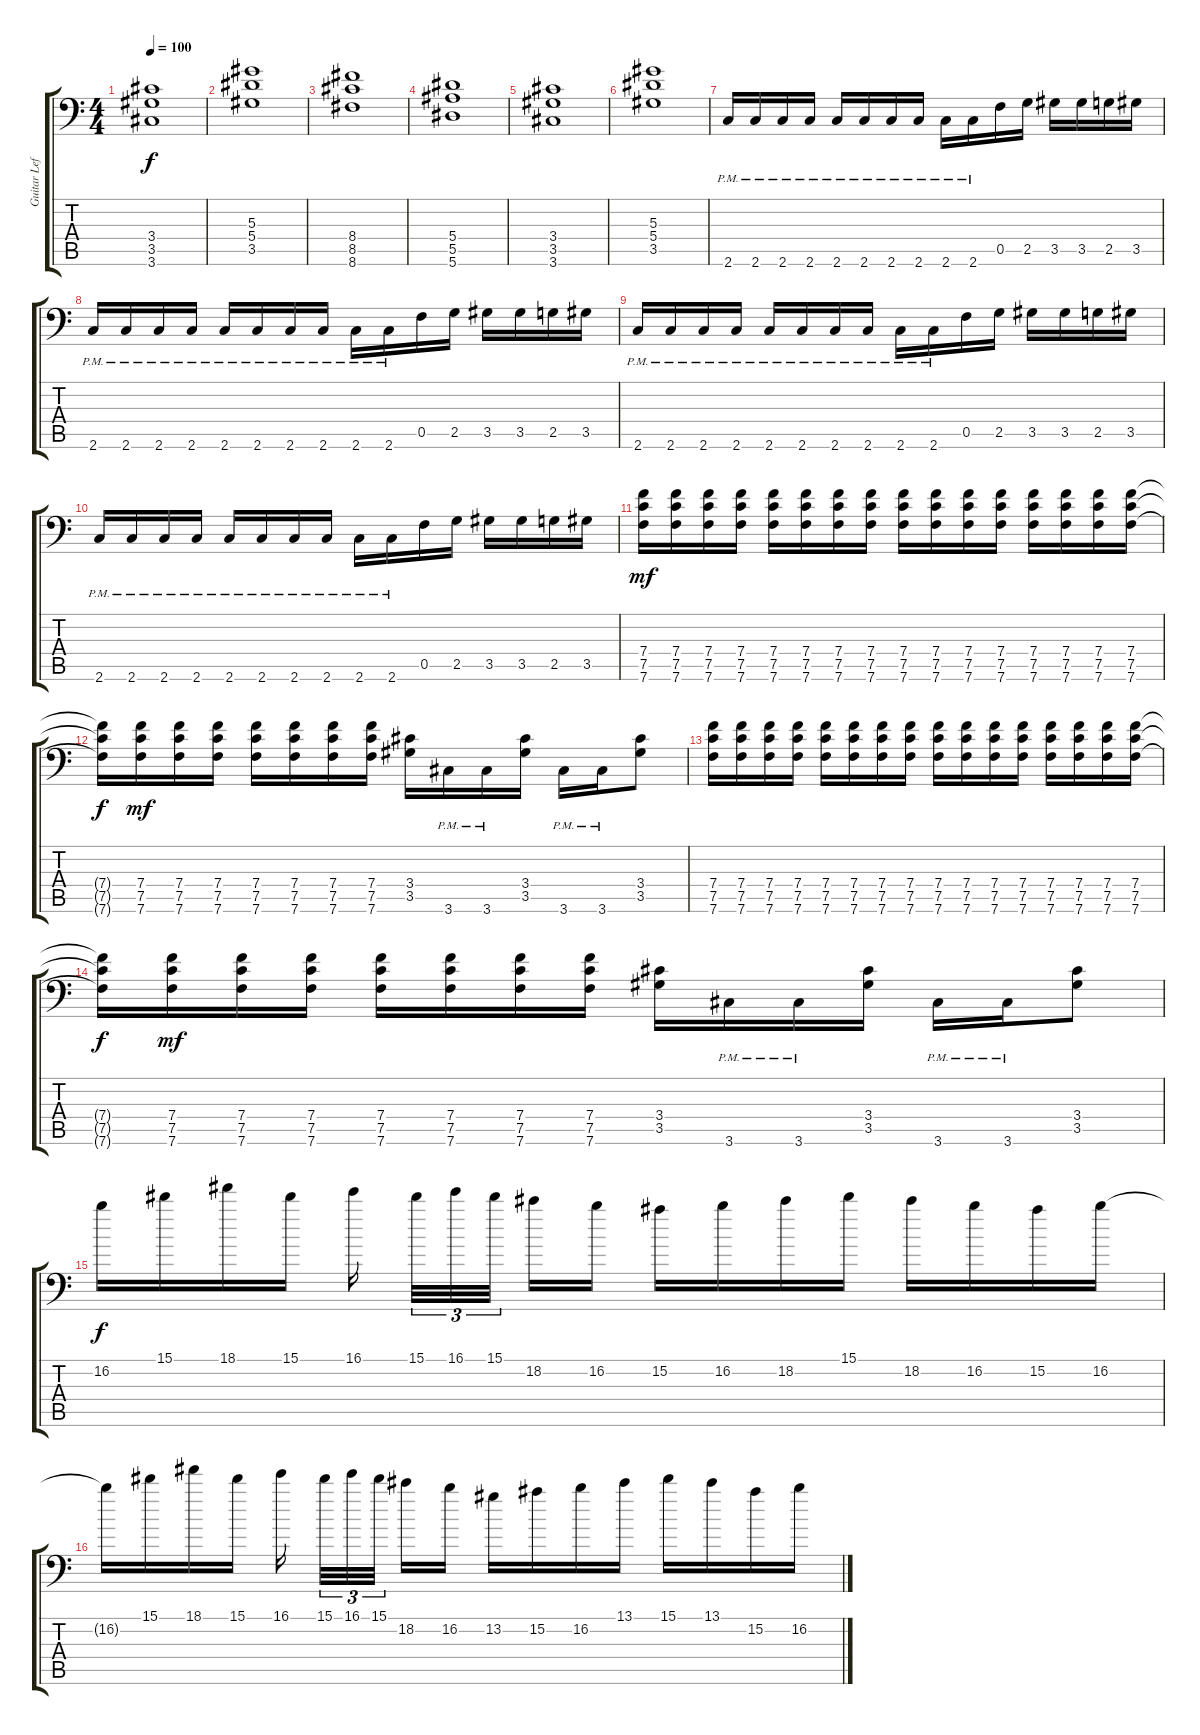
\track ("Guitar Left" "Guitar Lef") {instrument distortionguitar}
\staff {score tabs}
\tuning (C4 G3 Eb3 Bb2 F2 Bb1) {hide}
\ts (4 4)
\tempo 100
\clef f4
\ks c
(3.4 3.5 3.6).1{dy f} |
(5.3 5.4 3.5).1 |
(8.4 8.5 8.6).1 |
(5.4 5.5 5.6).1 |
(3.4 3.5 3.6).1 |
(5.3 5.4 3.5).1 |
2.6{pm}.16 2.6{pm}.16 2.6{pm}.16 2.6{pm}.16 2.6{pm}.16 2.6{pm}.16 2.6{pm}.16 2.6{pm}.16 2.6{pm}.16 2.6{pm}.16 0.5.16 2.5.16 3.5.16 3.5.16 2.5.16 3.5.16 |
2.6{pm}.16 2.6{pm}.16 2.6{pm}.16 2.6{pm}.16 2.6{pm}.16 2.6{pm}.16 2.6{pm}.16 2.6{pm}.16 2.6{pm}.16 2.6{pm}.16 0.5.16 2.5.16 3.5.16 3.5.16 2.5.16 3.5.16 |
2.6{pm}.16 2.6{pm}.16 2.6{pm}.16 2.6{pm}.16 2.6{pm}.16 2.6{pm}.16 2.6{pm}.16 2.6{pm}.16 2.6{pm}.16 2.6{pm}.16 0.5.16 2.5.16 3.5.16 3.5.16 2.5.16 3.5.16 |
2.6{pm}.16 2.6{pm}.16 2.6{pm}.16 2.6{pm}.16 2.6{pm}.16 2.6{pm}.16 2.6{pm}.16 2.6{pm}.16 2.6{pm}.16 2.6{pm}.16 0.5.16 2.5.16 3.5.16 3.5.16 2.5.16 3.5.16 |
(7.4 7.5 7.6).16{dy mf} (7.4 7.5 7.6).16 (7.4 7.5 7.6).16 (7.4 7.5 7.6).16 (7.4 7.5 7.6).16 (7.4 7.5 7.6).16 (7.4 7.5 7.6).16 (7.4 7.5 7.6).16 (7.4 7.5 7.6).16 (7.4 7.5 7.6).16 (7.4 7.5 7.6).16 (7.4 7.5 7.6).16 (7.4 7.5 7.6).16 (7.4 7.5 7.6).16 (7.4 7.5 7.6).16 (7.4 7.5 7.6).16 |
(7.4{t} 7.5{t} 7.6{t}).16{dy f} (7.4 7.5 7.6).16{dy mf} (7.4 7.5 7.6).16 (7.4 7.5 7.6).16 (7.4 7.5 7.6).16 (7.4 7.5 7.6).16 (7.4 7.5 7.6).16 (7.4 7.5 7.6).16 (3.4 3.5).16 3.6{pm}.16 3.6{pm}.16 (3.4 3.5).16 3.6{pm}.16 3.6{pm}.16 (3.4 3.5).8 |
(7.4 7.5 7.6).16 (7.4 7.5 7.6).16 (7.4 7.5 7.6).16 (7.4 7.5 7.6).16 (7.4 7.5 7.6).16 (7.4 7.5 7.6).16 (7.4 7.5 7.6).16 (7.4 7.5 7.6).16 (7.4 7.5 7.6).16 (7.4 7.5 7.6).16 (7.4 7.5 7.6).16 (7.4 7.5 7.6).16 (7.4 7.5 7.6).16 (7.4 7.5 7.6).16 (7.4 7.5 7.6).16 (7.4 7.5 7.6).16 |
(7.4{t} 7.5{t} 7.6{t}).16{dy f} (7.4 7.5 7.6).16{dy mf} (7.4 7.5 7.6).16 (7.4 7.5 7.6).16 (7.4 7.5 7.6).16 (7.4 7.5 7.6).16 (7.4 7.5 7.6).16 (7.4 7.5 7.6).16 (3.4 3.5).16 3.6{pm}.16 3.6{pm}.16 (3.4 3.5).16 3.6{pm}.16 3.6{pm}.16 (3.4 3.5).8 |
16.2.16{dy f} 15.1.16 18.1.16 15.1.16 16.1.16{beam splitsecondary} 15.1.32{tu (3 2)} 16.1.32{tu (3 2)} 15.1.32{tu (3 2) beam splitsecondary} 18.2.16 16.2.16 15.2.16 16.2.16 18.2.16 15.1.16 18.2.16 16.2.16 15.2.16 16.2.16 |
16.2{t}.16 15.1.16 18.1.16 15.1.16 16.1.16{beam splitsecondary} 15.1.32{tu (3 2)} 16.1.32{tu (3 2)} 15.1.32{tu (3 2) beam splitsecondary} 18.2.16 16.2.16 13.2.16 15.2.16 16.2.16 13.1.16 15.1.16 13.1.16 15.2.16 16.2.16
